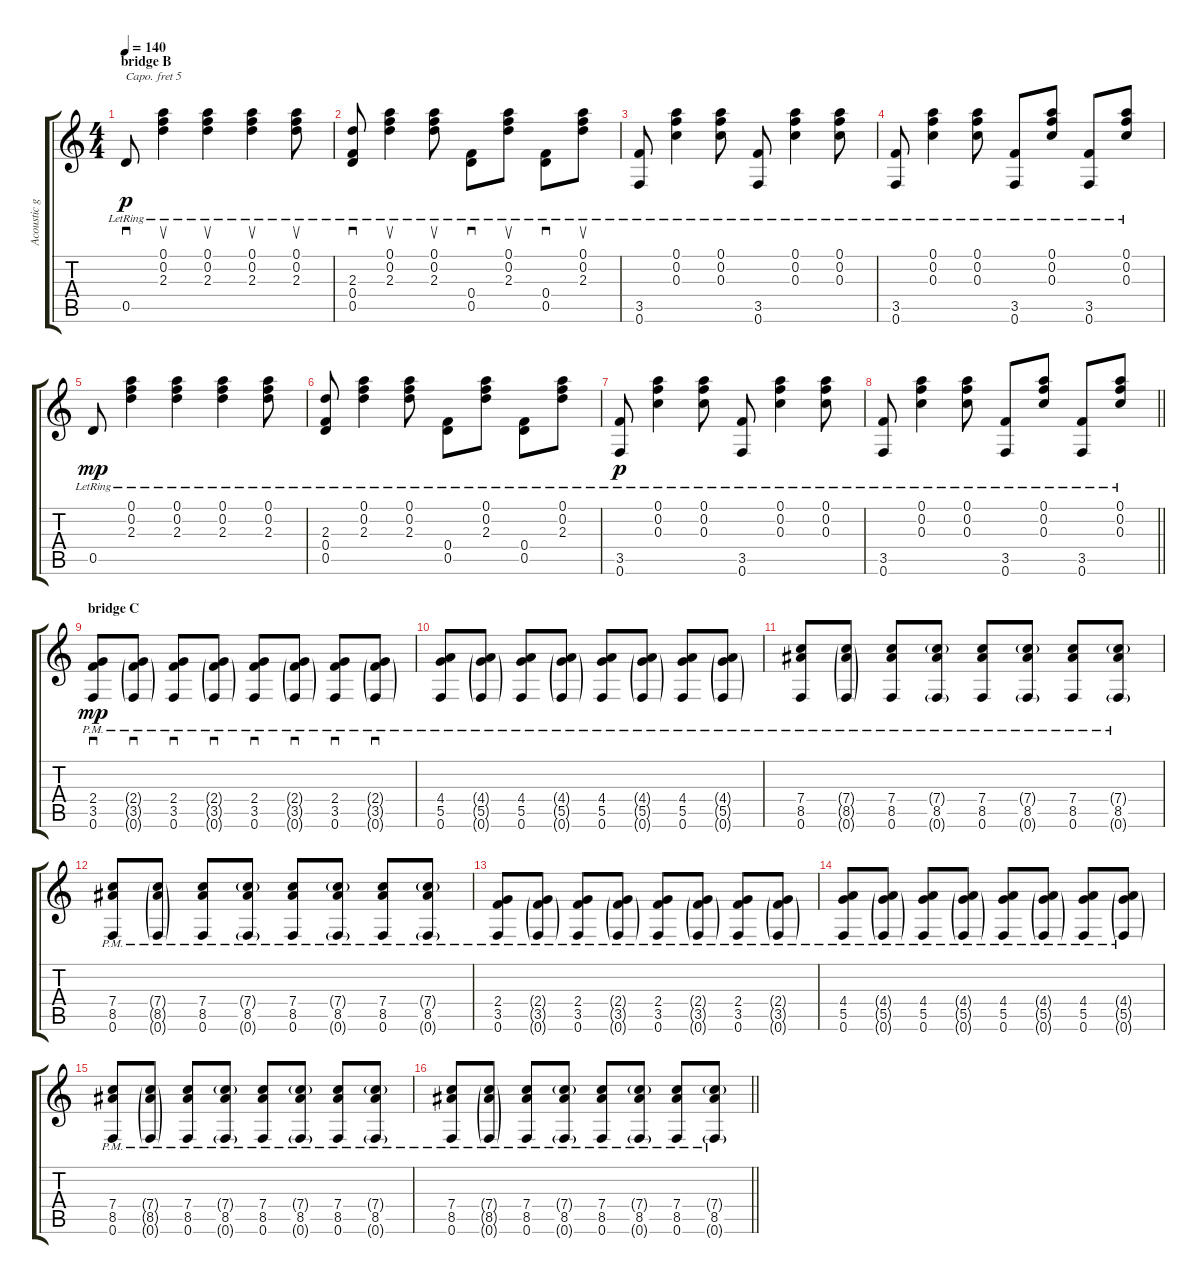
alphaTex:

\track ("Acoustic guitar" "Acoustic g") {instrument acousticguitarsteel}
\staff {score tabs}
\capo 5
\tuning (E4 C4 G3 C3 A2 C2) {hide}
\ts (4 4)
\section ("" "bridge B")
\tempo 140
\clef g2
\ks c
0.5{lr}.8{sd dy p} (0.1{lr} 0.2{lr} 2.3{lr}).4{su} (0.1{lr} 0.2{lr} 2.3{lr}).4{su} (0.1{lr} 0.2{lr} 2.3{lr}).4{su} (0.1{lr} 0.2{lr} 2.3{lr}).8{su} |
(2.3{lr} 0.4{lr} 0.5{lr}).8{sd} (0.1{lr} 0.2{lr} 2.3{lr}).4{su} (0.1{lr} 0.2{lr} 2.3{lr}).8{su} (0.4{lr} 0.5{lr}).8{sd} (0.1{lr} 0.2{lr} 2.3{lr}).8{su} (0.4{lr} 0.5{lr}).8{sd} (0.1{lr} 0.2{lr} 2.3{lr}).8{su} |
(3.5 0.6{lr}).8 (0.1{lr} 0.2{lr} 0.3{lr}).4 (0.1{lr} 0.2{lr} 0.3{lr}).8 (3.5 0.6{lr}).8 (0.1{lr} 0.2{lr} 0.3{lr}).4 (0.1{lr} 0.2{lr} 0.3{lr}).8 |
(3.5 0.6{lr}).8 (0.1{lr} 0.2{lr} 0.3{lr}).4 (0.1{lr} 0.2{lr} 0.3{lr}).8 (3.5 0.6{lr}).8 (0.1{lr} 0.2{lr} 0.3{lr}).8 (3.5 0.6{lr}).8 (0.1{lr} 0.2{lr} 0.3{lr}).8 |
0.5{lr}.8{dy mp} (0.1{lr} 0.2{lr} 2.3{lr}).4 (0.1{lr} 0.2{lr} 2.3{lr}).4 (0.1{lr} 0.2{lr} 2.3{lr}).4 (0.1{lr} 0.2{lr} 2.3{lr}).8 |
(2.3{lr} 0.4{lr} 0.5{lr}).8 (0.1{lr} 0.2{lr} 2.3{lr}).4 (0.1{lr} 0.2{lr} 2.3{lr}).8 (0.4{lr} 0.5{lr}).8 (0.1{lr} 0.2{lr} 2.3{lr}).8 (0.4{lr} 0.5{lr}).8 (0.1{lr} 0.2{lr} 2.3{lr}).8 |
(3.5 0.6{lr}).8{dy p} (0.1{lr} 0.2{lr} 0.3{lr}).4 (0.1{lr} 0.2{lr} 0.3{lr}).8 (3.5 0.6{lr}).8 (0.1{lr} 0.2{lr} 0.3{lr}).4 (0.1{lr} 0.2{lr} 0.3{lr}).8 |
\barLineRight lightlight
(3.5 0.6{lr}).8 (0.1{lr} 0.2{lr} 0.3{lr}).4 (0.1{lr} 0.2{lr} 0.3{lr}).8 (3.5 0.6{lr}).8 (0.1{lr} 0.2{lr} 0.3{lr}).8 (3.5 0.6{lr}).8 (0.1{lr} 0.2{lr} 0.3{lr}).8 |
\section ("" "bridge C")
(2.4{pm} 3.5{pm} 0.6{pm}).8{sd dy mp} (2.4{g pm} 3.5{g pm} 0.6{g pm}).8{sd} (2.4{pm} 3.5{pm} 0.6{pm}).8{sd} (2.4{g pm} 3.5{g pm} 0.6{g pm}).8{sd} (2.4{pm} 3.5{pm} 0.6{pm}).8{sd} (2.4{g pm} 3.5{g pm} 0.6{g pm}).8{sd} (2.4{pm} 3.5{pm} 0.6{pm}).8{sd} (2.4{g pm} 3.5{g pm} 0.6{g pm}).8{sd} |
(4.4{pm} 5.5{pm} 0.6{pm}).8 (4.4{g pm} 5.5{g pm} 0.6{g pm}).8 (4.4{pm} 5.5{pm} 0.6{pm}).8 (4.4{g pm} 5.5{g pm} 0.6{g pm}).8 (4.4{pm} 5.5{pm} 0.6{pm}).8 (4.4{g pm} 5.5{g pm} 0.6{g pm}).8 (4.4{pm} 5.5{pm} 0.6{pm}).8 (4.4{g pm} 5.5{g pm} 0.6{g pm}).8 |
(7.4{pm} 8.5 0.6{pm}).8 (7.4{g pm} 8.5{g} 0.6{g pm}).8 (7.4{pm} 8.5 0.6{pm}).8 (7.4{g pm} 8.5 0.6{g pm}).8 (7.4{pm} 8.5 0.6{pm}).8 (7.4{g pm} 8.5 0.6{g pm}).8 (7.4{pm} 8.5 0.6{pm}).8 (7.4{g pm} 8.5 0.6{g pm}).8 |
(7.4{pm} 8.5 0.6{pm}).8 (7.4{g pm} 8.5{g} 0.6{g pm}).8 (7.4{pm} 8.5 0.6{pm}).8 (7.4{g pm} 8.5 0.6{g pm}).8 (7.4{pm} 8.5 0.6{pm}).8 (7.4{g pm} 8.5 0.6{g pm}).8 (7.4{pm} 8.5 0.6{pm}).8 (7.4{g pm} 8.5 0.6{g pm}).8 |
(2.4{pm} 3.5{pm} 0.6{pm}).8 (2.4{g pm} 3.5{g pm} 0.6{g pm}).8 (2.4{pm} 3.5{pm} 0.6{pm}).8 (2.4{g pm} 3.5{g pm} 0.6{g pm}).8 (2.4{pm} 3.5{pm} 0.6{pm}).8 (2.4{g pm} 3.5{g pm} 0.6{g pm}).8 (2.4{pm} 3.5{pm} 0.6{pm}).8 (2.4{g pm} 3.5{g pm} 0.6{g pm}).8 |
(4.4{pm} 5.5{pm} 0.6{pm}).8 (4.4{g pm} 5.5{g pm} 0.6{g pm}).8 (4.4{pm} 5.5{pm} 0.6{pm}).8 (4.4{g pm} 5.5{g pm} 0.6{g pm}).8 (4.4{pm} 5.5{pm} 0.6{pm}).8 (4.4{g pm} 5.5{g pm} 0.6{g pm}).8 (4.4{pm} 5.5{pm} 0.6{pm}).8 (4.4{g pm} 5.5{g pm} 0.6{g pm}).8 |
(7.4{pm} 8.5 0.6{pm}).8 (7.4{g pm} 8.5{g} 0.6{g pm}).8 (7.4{pm} 8.5 0.6{pm}).8 (7.4{g pm} 8.5 0.6{g pm}).8 (7.4{pm} 8.5 0.6{pm}).8 (7.4{g pm} 8.5 0.6{g pm}).8 (7.4{pm} 8.5 0.6{pm}).8 (7.4{g pm} 8.5 0.6{g pm}).8 |
\barLineRight lightlight
(7.4{pm} 8.5 0.6{pm}).8 (7.4{g pm} 8.5{g} 0.6{g pm}).8 (7.4{pm} 8.5 0.6{pm}).8 (7.4{g pm} 8.5 0.6{g pm}).8 (7.4{pm} 8.5 0.6{pm}).8 (7.4{g pm} 8.5 0.6{g pm}).8 (7.4{pm} 8.5 0.6{pm}).8 (7.4{g pm} 8.5 0.6{g pm}).8
